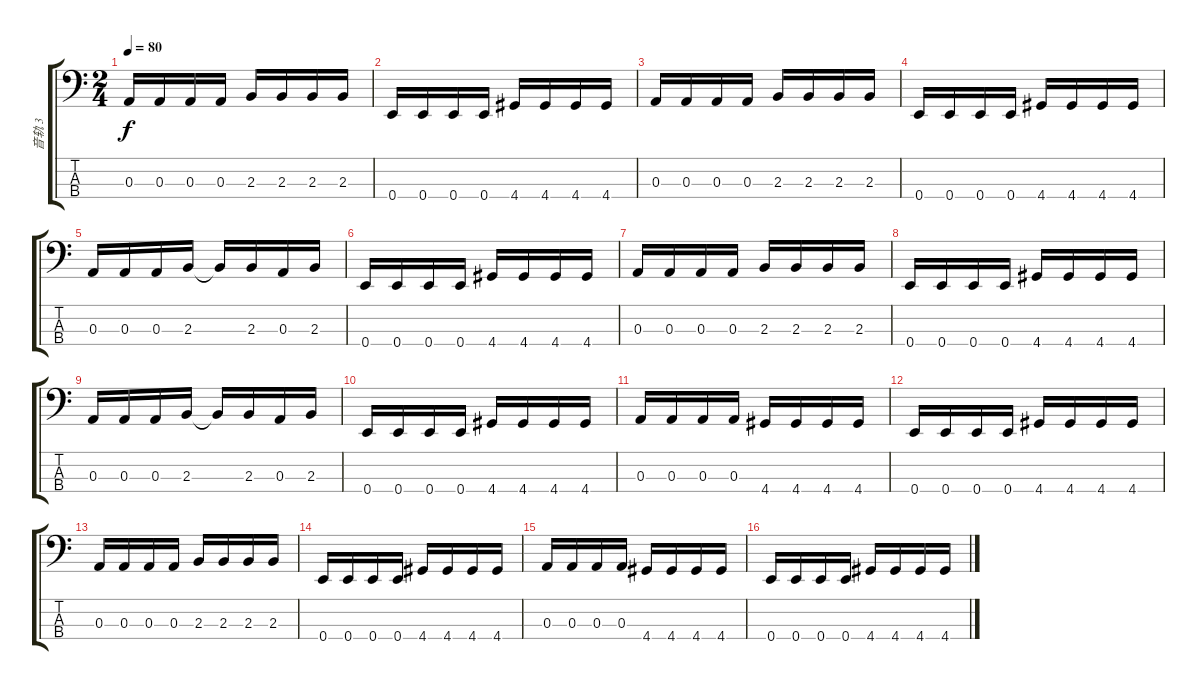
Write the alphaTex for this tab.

\track ("音轨 3" "音轨 3") {instrument slapbass2}
\staff {score tabs}
\tuning (G2 D2 A1 E1) {hide}
\ts (2 4)
\tempo 80
\clef f4
\ks c
0.3.16{dy f} 0.3.16 0.3.16 0.3.16 2.3.16 2.3.16 2.3.16 2.3.16 |
0.4.16 0.4.16 0.4.16 0.4.16 4.4.16 4.4.16 4.4.16 4.4.16 |
0.3.16 0.3.16 0.3.16 0.3.16 2.3.16 2.3.16 2.3.16 2.3.16 |
0.4.16 0.4.16 0.4.16 0.4.16 4.4.16 4.4.16 4.4.16 4.4.16 |
0.3.16 0.3.16 0.3.16 2.3.16 2.3{t}.16 2.3.16 0.3.16 2.3.16 |
0.4.16 0.4.16 0.4.16 0.4.16 4.4.16 4.4.16 4.4.16 4.4.16 |
0.3.16 0.3.16 0.3.16 0.3.16 2.3.16 2.3.16 2.3.16 2.3.16 |
0.4.16 0.4.16 0.4.16 0.4.16 4.4.16 4.4.16 4.4.16 4.4.16 |
0.3.16 0.3.16 0.3.16 2.3.16 2.3{t}.16 2.3.16 0.3.16 2.3.16 |
0.4.16 0.4.16 0.4.16 0.4.16 4.4.16 4.4.16 4.4.16 4.4.16 |
0.3.16 0.3.16 0.3.16 0.3.16 4.4.16 4.4.16 4.4.16 4.4.16 |
0.4.16 0.4.16 0.4.16 0.4.16 4.4.16 4.4.16 4.4.16 4.4.16 |
0.3.16 0.3.16 0.3.16 0.3.16 2.3.16 2.3.16 2.3.16 2.3.16 |
0.4.16 0.4.16 0.4.16 0.4.16 4.4.16 4.4.16 4.4.16 4.4.16 |
0.3.16 0.3.16 0.3.16 0.3.16 4.4.16 4.4.16 4.4.16 4.4.16 |
0.4.16 0.4.16 0.4.16 0.4.16 4.4.16 4.4.16 4.4.16 4.4.16
